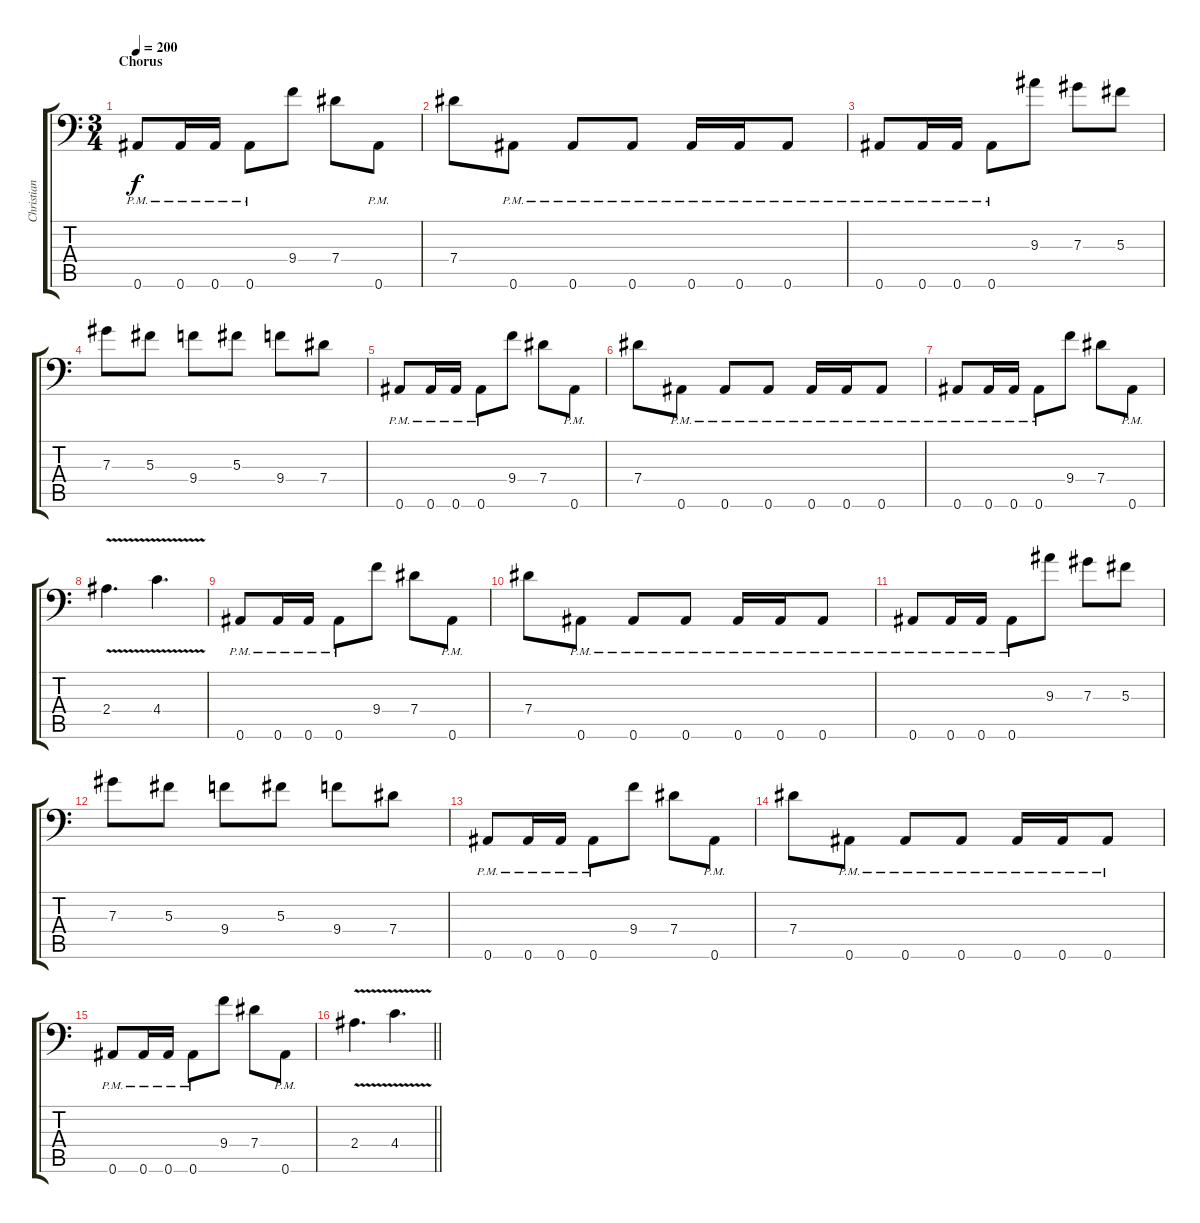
\track ("Christian Abbott" "Christian ") {instrument distortionguitar}
\staff {score tabs}
\tuning (Bb3 F3 Db3 Ab2 Eb2 Bb1) {hide}
\ts (3 4)
\section ("" "Chorus")
\tempo 200
\clef f4
\ks c
0.6{pm}.8{dy f} 0.6{pm}.16 0.6{pm}.16 0.6{pm}.8 9.4.8 7.4.8 0.6{pm}.8 |
7.4.8 0.6{pm}.8 0.6{pm}.8 0.6{pm}.8 0.6{pm}.16 0.6{pm}.16 0.6{pm}.8 |
0.6{pm}.8 0.6{pm}.16 0.6{pm}.16 0.6{pm}.8 9.3.8 7.3.8 5.3.8 |
7.3.8 5.3.8 9.4.8 5.3.8 9.4.8 7.4.8 |
0.6{pm}.8 0.6{pm}.16 0.6{pm}.16 0.6{pm}.8 9.4.8 7.4.8 0.6{pm}.8 |
7.4.8 0.6{pm}.8 0.6{pm}.8 0.6{pm}.8 0.6{pm}.16 0.6{pm}.16 0.6{pm}.8 |
0.6{pm}.8 0.6{pm}.16 0.6{pm}.16 0.6{pm}.8 9.4.8 7.4.8 0.6{pm}.8 |
2.4{v}.4{d} 4.4{v}.4{d} |
0.6{pm}.8 0.6{pm}.16 0.6{pm}.16 0.6{pm}.8 9.4.8 7.4.8 0.6{pm}.8 |
7.4.8 0.6{pm}.8 0.6{pm}.8 0.6{pm}.8 0.6{pm}.16 0.6{pm}.16 0.6{pm}.8 |
0.6{pm}.8 0.6{pm}.16 0.6{pm}.16 0.6{pm}.8 9.3.8 7.3.8 5.3.8 |
7.3.8 5.3.8 9.4.8 5.3.8 9.4.8 7.4.8 |
0.6{pm}.8 0.6{pm}.16 0.6{pm}.16 0.6{pm}.8 9.4.8 7.4.8 0.6{pm}.8 |
7.4.8 0.6{pm}.8 0.6{pm}.8 0.6{pm}.8 0.6{pm}.16 0.6{pm}.16 0.6{pm}.8 |
0.6{pm}.8 0.6{pm}.16 0.6{pm}.16 0.6{pm}.8 9.4.8 7.4.8 0.6{pm}.8 |
\barLineRight lightlight
2.4{v}.4{d} 4.4{v}.4{d}
